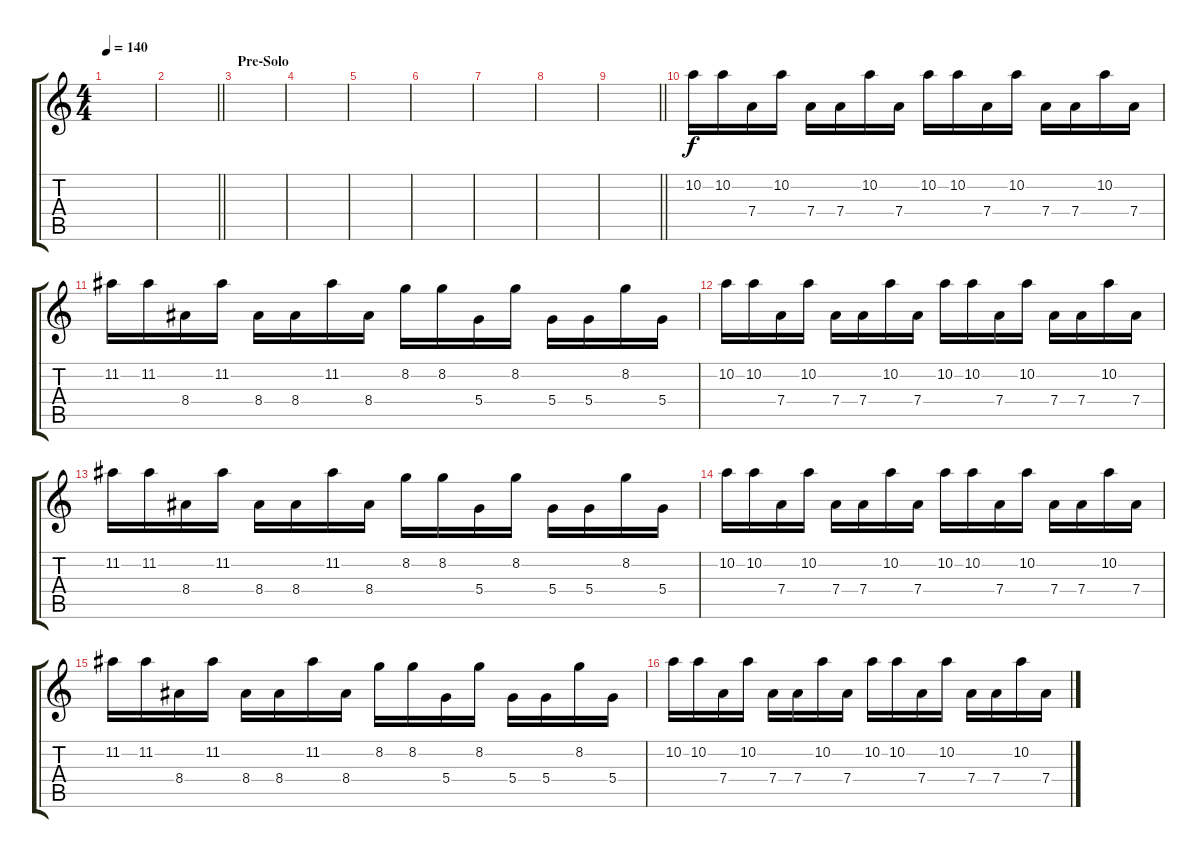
\track "" {instrument overdrivenguitar}
\staff {score tabs}
\tuning (E4 B3 G3 D3 A2 E2) {hide}
\ts (4 4)
\tempo 140
\clef g2
\ks c
|
\barLineRight lightlight
|
\section ("" "Pre-Solo")
|
|
|
|
|
|
\barLineRight lightlight
|
10.2.16 10.2.16 7.4.16 10.2.16 7.4.16 7.4.16 10.2.16 7.4.16 10.2.16 10.2.16 7.4.16 10.2.16 7.4.16 7.4.16 10.2.16 7.4.16 |
11.2.16 11.2.16 8.4.16 11.2.16 8.4.16 8.4.16 11.2.16 8.4.16 8.2.16 8.2.16 5.4.16 8.2.16 5.4.16 5.4.16 8.2.16 5.4.16 |
10.2.16 10.2.16 7.4.16 10.2.16 7.4.16 7.4.16 10.2.16 7.4.16 10.2.16 10.2.16 7.4.16 10.2.16 7.4.16 7.4.16 10.2.16 7.4.16 |
11.2.16 11.2.16 8.4.16 11.2.16 8.4.16 8.4.16 11.2.16 8.4.16 8.2.16 8.2.16 5.4.16 8.2.16 5.4.16 5.4.16 8.2.16 5.4.16 |
10.2.16 10.2.16 7.4.16 10.2.16 7.4.16 7.4.16 10.2.16 7.4.16 10.2.16 10.2.16 7.4.16 10.2.16 7.4.16 7.4.16 10.2.16 7.4.16 |
11.2.16 11.2.16 8.4.16 11.2.16 8.4.16 8.4.16 11.2.16 8.4.16 8.2.16 8.2.16 5.4.16 8.2.16 5.4.16 5.4.16 8.2.16 5.4.16 |
10.2.16 10.2.16 7.4.16 10.2.16 7.4.16 7.4.16 10.2.16 7.4.16 10.2.16 10.2.16 7.4.16 10.2.16 7.4.16 7.4.16 10.2.16 7.4.16
